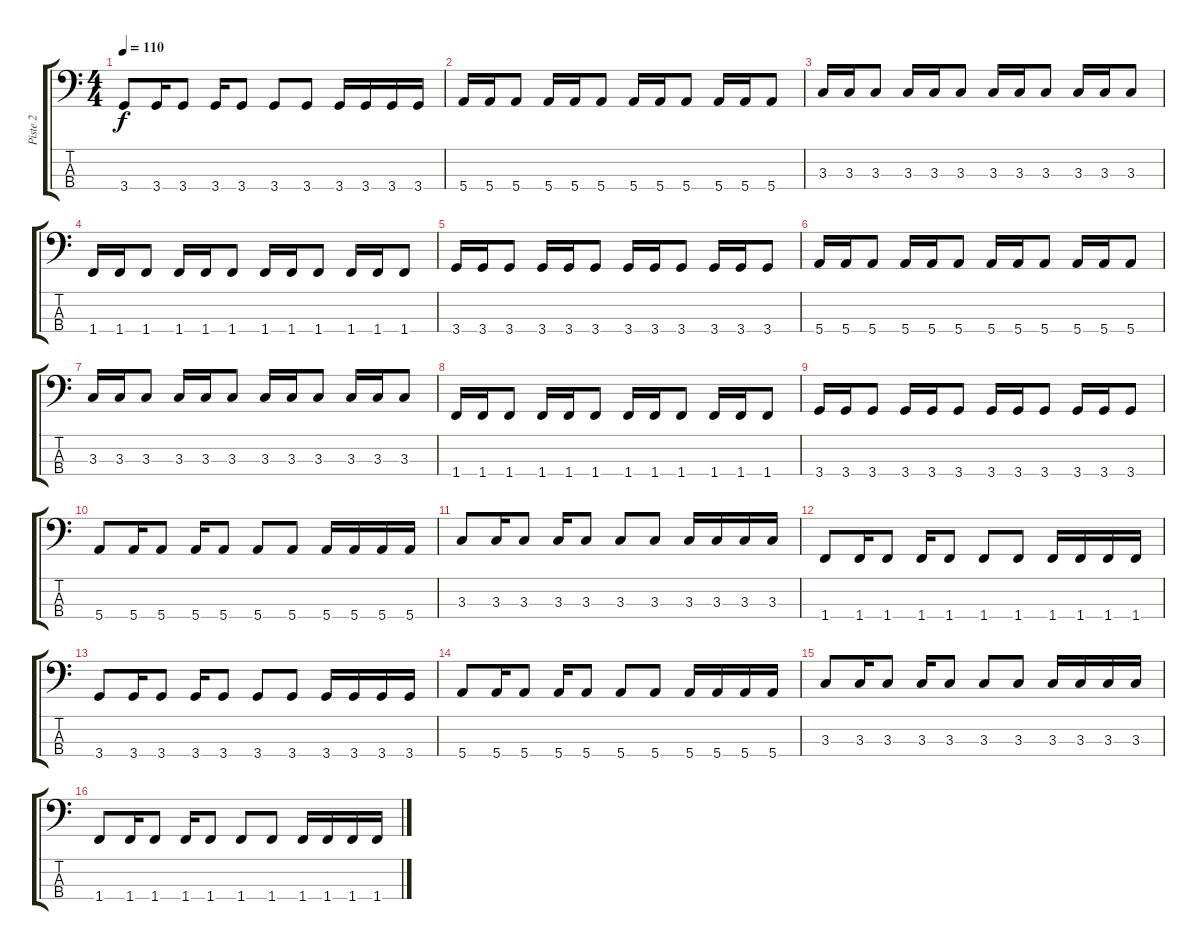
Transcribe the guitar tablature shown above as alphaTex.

\track ("Piste 2" "Piste 2") {instrument electricbassfinger}
\staff {score tabs}
\tuning (G2 D2 A1 E1) {hide}
\ts (4 4)
\tempo 110
\clef f4
\ks c
3.4.8{dy f} 3.4.16 3.4.8 3.4.16 3.4.8 3.4.8 3.4.8 3.4.16 3.4.16 3.4.16 3.4.16 |
5.4.16 5.4.16 5.4.8 5.4.16 5.4.16 5.4.8 5.4.16 5.4.16 5.4.8 5.4.16 5.4.16 5.4.8 |
3.3.16 3.3.16 3.3.8 3.3.16 3.3.16 3.3.8 3.3.16 3.3.16 3.3.8 3.3.16 3.3.16 3.3.8 |
1.4.16 1.4.16 1.4.8 1.4.16 1.4.16 1.4.8 1.4.16 1.4.16 1.4.8 1.4.16 1.4.16 1.4.8 |
3.4.16 3.4.16 3.4.8 3.4.16 3.4.16 3.4.8 3.4.16 3.4.16 3.4.8 3.4.16 3.4.16 3.4.8 |
5.4.16 5.4.16 5.4.8 5.4.16 5.4.16 5.4.8 5.4.16 5.4.16 5.4.8 5.4.16 5.4.16 5.4.8 |
3.3.16 3.3.16 3.3.8 3.3.16 3.3.16 3.3.8 3.3.16 3.3.16 3.3.8 3.3.16 3.3.16 3.3.8 |
1.4.16 1.4.16 1.4.8 1.4.16 1.4.16 1.4.8 1.4.16 1.4.16 1.4.8 1.4.16 1.4.16 1.4.8 |
3.4.16 3.4.16 3.4.8 3.4.16 3.4.16 3.4.8 3.4.16 3.4.16 3.4.8 3.4.16 3.4.16 3.4.8 |
5.4.8 5.4.16 5.4.8 5.4.16 5.4.8 5.4.8 5.4.8 5.4.16 5.4.16 5.4.16 5.4.16 |
3.3.8 3.3.16 3.3.8 3.3.16 3.3.8 3.3.8 3.3.8 3.3.16 3.3.16 3.3.16 3.3.16 |
1.4.8 1.4.16 1.4.8 1.4.16 1.4.8 1.4.8 1.4.8 1.4.16 1.4.16 1.4.16 1.4.16 |
3.4.8 3.4.16 3.4.8 3.4.16 3.4.8 3.4.8 3.4.8 3.4.16 3.4.16 3.4.16 3.4.16 |
5.4.8 5.4.16 5.4.8 5.4.16 5.4.8 5.4.8 5.4.8 5.4.16 5.4.16 5.4.16 5.4.16 |
3.3.8 3.3.16 3.3.8 3.3.16 3.3.8 3.3.8 3.3.8 3.3.16 3.3.16 3.3.16 3.3.16 |
1.4.8 1.4.16 1.4.8 1.4.16 1.4.8 1.4.8 1.4.8 1.4.16 1.4.16 1.4.16 1.4.16
